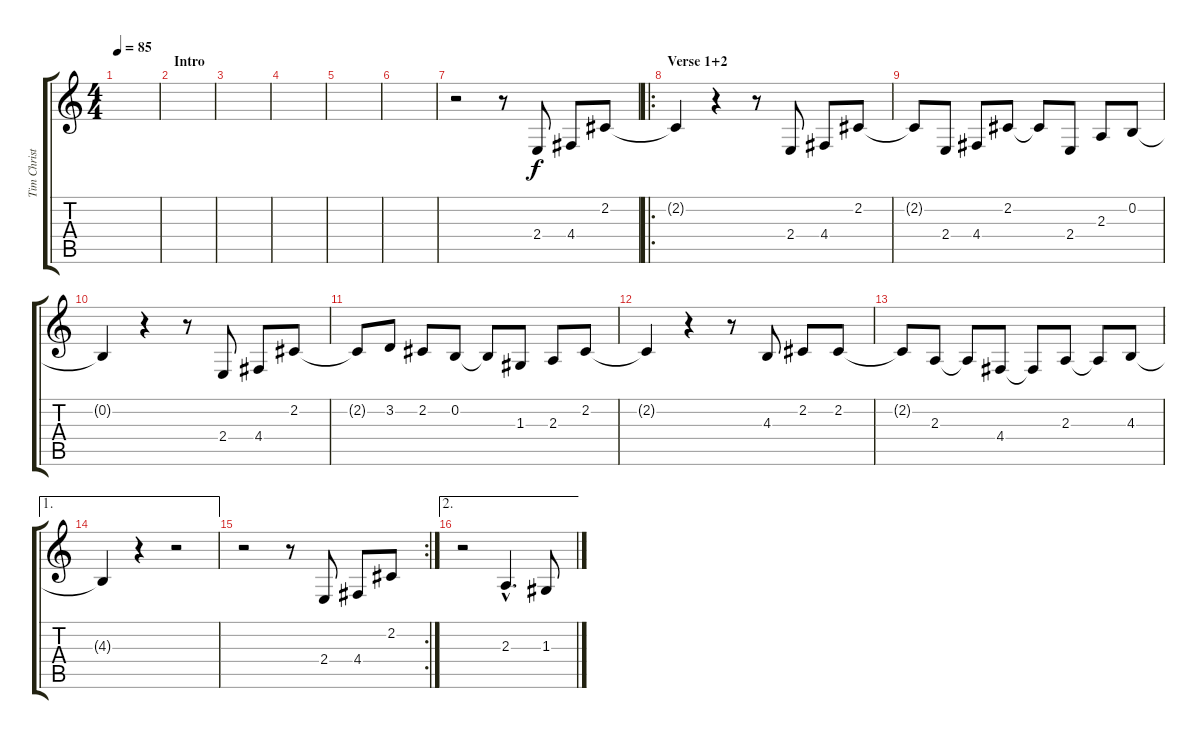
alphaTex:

\track ("Tim Christensen (Vocal)" "Tim Christ") {instrument sopranosax}
\staff {score tabs}
\tuning (E4 B3 G3 D3 A2 E2) {hide}
\ts (4 4)
\tempo 85
\clef g2
\ks c
|
\section ("" "Intro")
|
|
|
|
|
r.2 r.8 2.4.8 4.4.8 2.2.8 |
\ro
\section ("" "Verse 1+2")
2.2{t}.4 r.4 r.8 2.4.8 4.4.8 2.2.8 |
2.2{t}.8 2.4.8 4.4.8 2.2.8 2.2{t}.8 2.4.8 2.3.8 0.2.8 |
0.2{t}.4 r.4 r.8 2.4.8 4.4.8 2.2.8 |
2.2{t}.8 3.2.8 2.2.8 0.2.8 0.2{t}.8 1.3.8 2.3.8 2.2.8 |
2.2{t}.4 r.4 r.8 4.3.8 2.2.8 2.2.8 |
2.2{t}.8 2.3.8 2.3{t}.8 4.4.8 4.4{t}.8 2.3.8 2.3{t}.8 4.3.8 |
\ae 1
4.3{t}.4 r.4 r.2 |
\rc 2
r.2 r.8 2.4.8 4.4.8 2.2.8 |
\ae 2
r.2 2.3{hac}.4{d} 1.3.8
